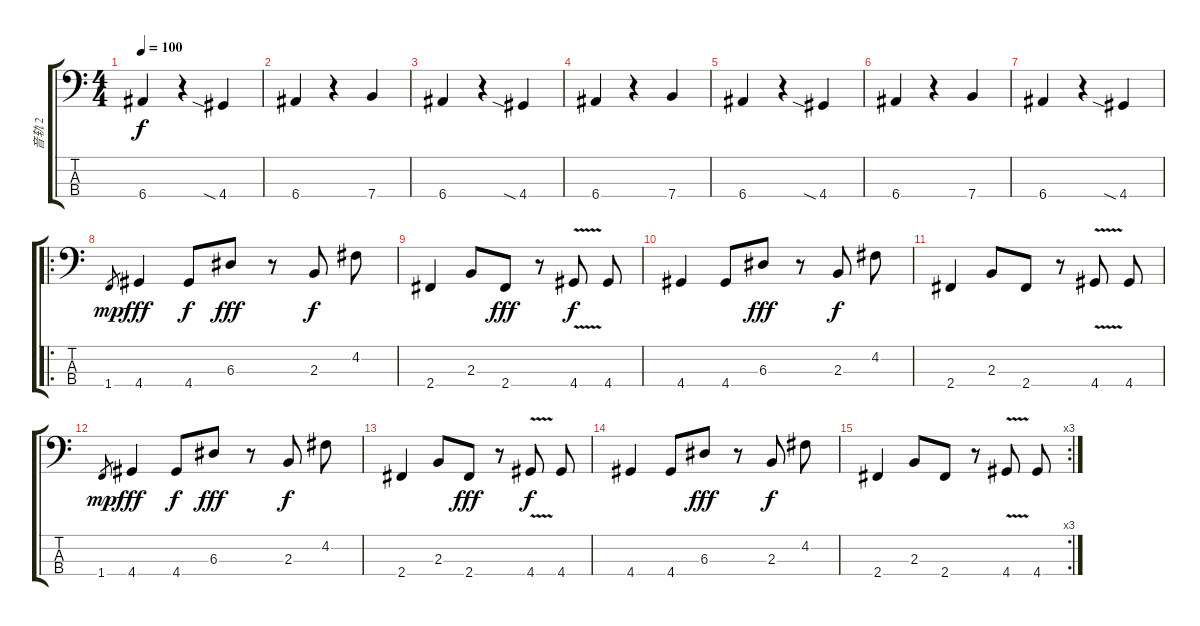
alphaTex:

\track ("音轨 2" "音轨 2") {instrument slapbass2}
\staff {score tabs}
\tuning (G2 D2 A1 E1) {hide}
\ts (4 4)
\tempo 100
\clef f4
\ks c
6.4.4{dy f} r.4 4.4{sia}.4 |
6.4.4 r.4 7.4.4 |
6.4.4 r.4 4.4{sia}.4 |
6.4.4 r.4 7.4.4 |
6.4.4 r.4 4.4{sia}.4 |
6.4.4 r.4 7.4.4 |
6.4.4 r.4 4.4{sia}.4 |
\ro
1.4.8{gr dy mp} 4.4.4{dy fff} 4.4.8{dy f} 6.3.8{dy fff} r.8 2.3.8{dy f} 4.2.8 |
2.4.4 2.3.8 2.4.8{dy fff} r.8 4.4{v}.8{dy f} 4.4.8 |
4.4.4 4.4.8 6.3.8{dy fff} r.8 2.3.8{dy f} 4.2.8 |
2.4.4 2.3.8 2.4.8 r.8 4.4{v}.8 4.4.8 |
1.4.8{gr dy mp} 4.4.4{dy fff} 4.4.8{dy f} 6.3.8{dy fff} r.8 2.3.8{dy f} 4.2.8 |
2.4.4 2.3.8 2.4.8{dy fff} r.8 4.4{v}.8{dy f} 4.4.8 |
4.4.4 4.4.8 6.3.8{dy fff} r.8 2.3.8{dy f} 4.2.8 |
\rc 3
2.4.4 2.3.8 2.4.8 r.8 4.4{v}.8 4.4.8{txt ""}
